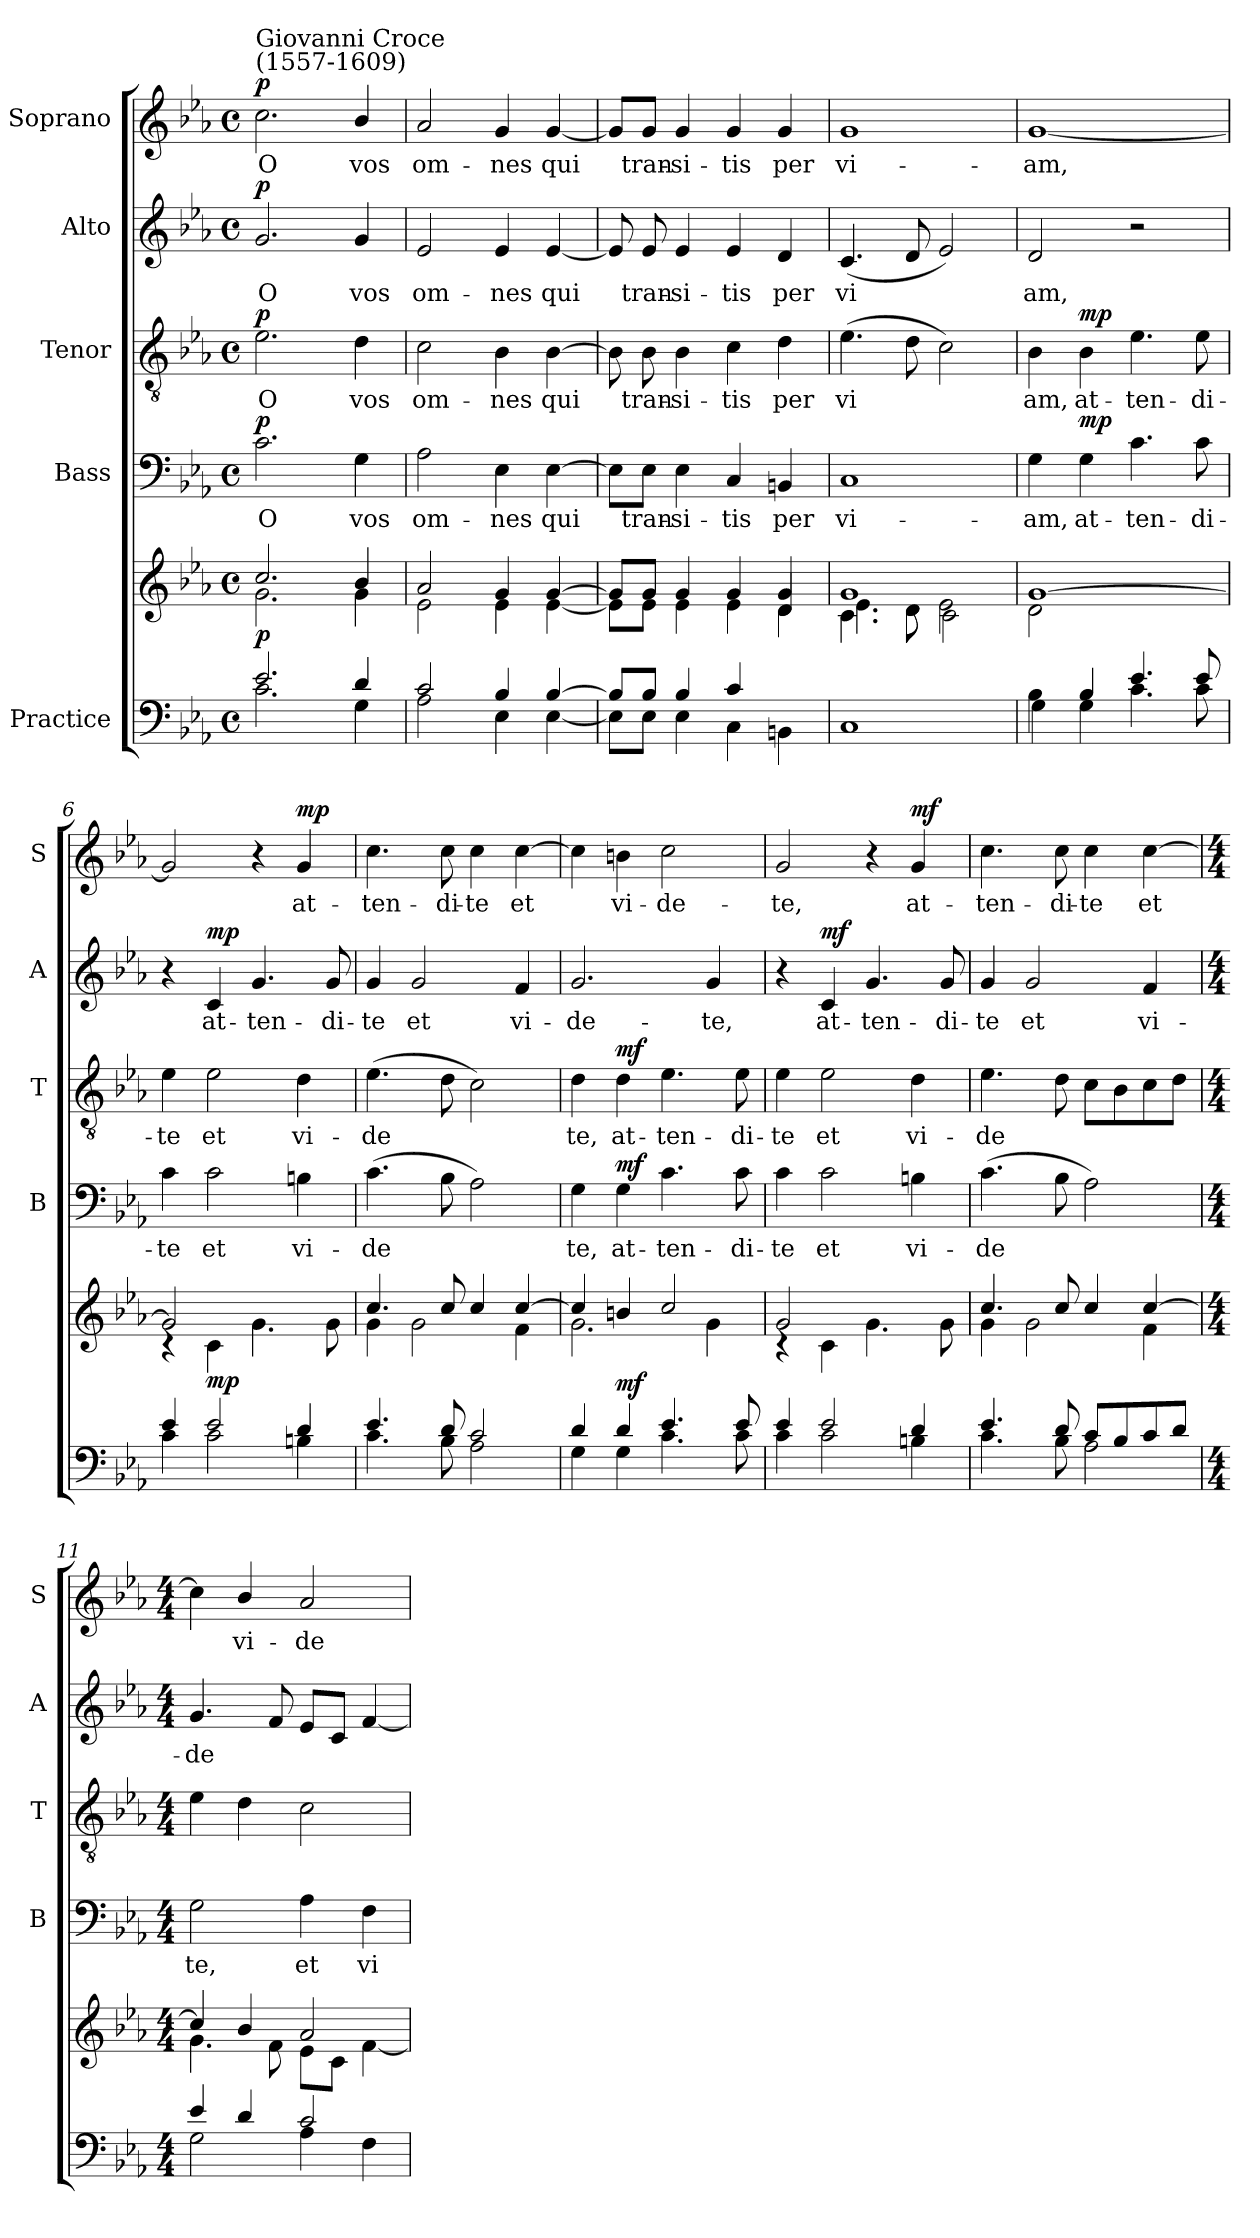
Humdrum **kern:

**kern	**kern	**dynam	**kern	**text	**dynam	**kern	**text	**dynam	**kern	**text	**dynam	**kern	**text	**dynam
*part5	*part5	*part5	*part4	*part4	*part4	*part3	*part3	*part3	*part2	*part2	*part2	*part1	*part1	*part1
*staff6	*staff5	*staff5/6	*staff4	*staff4	*staff4	*staff3	*staff3	*staff3	*staff2	*staff2	*staff2	*staff1	*staff1	*staff1
*I"Practice	*	*	*I"Bass	*	*	*I"Tenor	*	*	*I"Alto	*	*	*I"Soprano	*	*
*	*	*	*I'B	*	*	*I'T	*	*	*I'A	*	*	*I'S	*	*
*clefF4	*clefG2	*	*clefF4	*	*	*clefGv2	*	*	*clefG2	*	*	*clefG2	*	*
*k[b-e-a-]	*k[b-e-a-]	*	*k[b-e-a-]	*	*	*k[b-e-a-]	*	*	*k[b-e-a-]	*	*	*k[b-e-a-]	*	*
*E-:	*E-:	*	*E-:	*	*	*E-:	*	*	*E-:	*	*	*E-:	*	*
*M4/4	*M4/4	*	*M4/4	*	*	*M4/4	*	*	*M4/4	*	*	*M4/4	*	*
*met(c)	*met(c)	*	*met(c)	*	*	*met(c)	*	*	*met(c)	*	*	*met(c)	*	*
=1	=1	=1	=1	=1	=1	=1	=1	=1	=1	=1	=1	=1	=1	=1
*^	*^	*	*	*	*	*	*	*	*	*	*	*	*	*
!	!	!	!	!	!	!	!	!	!	!	!	!	!	!LO:TX:a:t=Giovanni Croce\n(1557-1609)	!	!
!	!	!	!	!LO:DY:b	!	!LO:LY:b	!LO:DY:b	!	!LO:LY:b	!LO:DY:b	!	!LO:LY:b	!LO:DY:b	!	!LO:LY:b	!LO:DY:b
2.e-/	2.c\	2.cc/	2.g\	p	2.c\	O	p	2.e-\	O	p	2.g/	O	p	2.cc\	O	p
!	!	!	!	!	!	!LO:LY:b	!	!	!LO:LY:b	!	!	!LO:LY:b	!	!	!LO:LY:b	!
4d/	4G\	4b-/	4g\	.	4G\	vos	.	4d\	vos	.	4g/	vos	.	4b-/	vos	.
=2	=2	=2	=2	=2	=2	=2	=2	=2	=2	=2	=2	=2	=2	=2	=2	=2
!	!	!	!	!	!	!LO:LY:b	!	!	!LO:LY:b	!	!	!LO:LY:b	!	!	!LO:LY:b	!
2c/	2A-\	2a-/	2e-\	.	2A-\	om-	.	2c\	om-	.	2e-/	om-	.	2a-/	om-	.
!	!	!	!	!	!	!LO:LY:b	!	!	!LO:LY:b	!	!	!LO:LY:b	!	!	!LO:LY:b	!
4B-/	4E-\	4g/	4e-\	.	4E-\	-nes	.	4B-\	-nes	.	4e-/	-nes	.	4g/	-nes	.
!	!	!	!	!	!	!LO:LY:b	!	!	!LO:LY:b	!	!	!LO:LY:b	!	!	!LO:LY:b	!
[>4B-/	[<4E-\	[>4g/	[<4e-\	.	[4E-\	qui	.	[4B-\	qui	.	[4e-/	qui	.	[4g/	qui	.
=3	=3	=3	=3	=3	=3	=3	=3	=3	=3	=3	=3	=3	=3	=3	=3	=3
*	*	*	*^	*	*	*	*	*	*	*	*	*	*	*	*	*
8B-/L]	8E-\L]	8g/L]	8e-\L]	2.ryy	.	8E-\L]	.	.	8B-\]	.	.	8e-/]	.	.	8g/L]	.	.
!	!	!	!	!	!	!	!LO:LY:b	!	!	!LO:LY:b	!	!	!LO:LY:b	!	!	!LO:LY:b	!
8B-/J	8E-\J	8g/J	8e-\J	.	.	8E-\J	tran-	.	8B-\	tran-	.	8e-/	tran-	.	8g/J	tran-	.
!	!	!	!	!	!	!	!LO:LY:b	!	!	!LO:LY:b	!	!	!LO:LY:b	!	!	!LO:LY:b	!
4B-/	4E-\	4g/	4e-\	.	.	4E-\	-si-	.	4B-\	-si-	.	4e-/	-si-	.	4g/	-si-	.
!	!	!	!	!	!	!	!LO:LY:b	!	!	!LO:LY:b	!	!	!LO:LY:b	!	!	!LO:LY:b	!
4c/	4C\	4g/	4e-\	.	.	4C/	-tis	.	4c\	-tis	.	4e-/	-tis	.	4g/	-tis	.
!	!	!	!	!	!	!	!LO:LY:b	!	!	!LO:LY:b	!	!	!LO:LY:b	!	!	!LO:LY:b	!
4ryy	4BBn\	4g/	4d\	4d/	.	4BBn/	per	.	4d\	per	.	4d/	per	.	4g/	per	.
=4	=4	=4	=4	=4	=4	=4	=4	=4	=4	=4	=4	=4	=4	=4	=4	=4	=4
!	!	!	!	!	!	!	!LO:LY:b	!	!	!LO:LY:b	!	!	!LO:LY:b	!	!	!LO:LY:b	!
*v	*v	*	*	*	*	*	*	*	*	*	*	*	*	*	*	*	*
1C	1g	4.c\	4.e-\	.	1C	vi-	.	(>4.e-\	vi­	.	(<4.c/	vi­	.	1g	vi-	.
.	.	8d\	8d\	.	.	.	.	8d\	.	.	8d/	.	.	.	.	.
.	.	2e-\	2c\	.	.	.	.	2c\)	.	.	2e-/)	.	.	.	.	.
=5	=5	=5	=5	=5	=5	=5	=5	=5	=5	=5	=5	=5	=5	=5	=5	=5
*^	*	*	*	*	*	*	*	*	*	*	*	*	*	*	*	*
!	!	!	!	!	!	!	!LO:LY:b	!	!	!LO:LY:b	!	!	!LO:LY:b	!	!	!LO:LY:b	!
*	*	*	*v	*v	*	*	*	*	*	*	*	*	*	*	*	*	*
4B-\	4G\	[>1g	2d\	.	4G\	-am,	.	4B-\	am,	.	2d/	am,	.	[1g	-am,	.
!	!	!	!	!	!	!LO:LY:b	!LO:DY:b	!	!LO:LY:b	!LO:DY:b	!	!	!	!	!	!
4B-/	4G\	.	.	.	4G\	at-	mp	4B-\	at-	mp	.	.	.	.	.	.
!	!	!	!	!	!	!LO:LY:b	!	!	!LO:LY:b	!	!	!	!	!	!	!
4.e-/	4.c\	.	2ryy	.	4.c\	-ten-	.	4.e-\	-ten-	.	2r	.	.	.	.	.
!	!	!	!	!	!	!LO:LY:b	!	!	!LO:LY:b	!	!	!	!	!	!	!
8e-/	8c\	.	.	.	8c\	-di-	.	8e-\	-di-	.	.	.	.	.	.	.
!!LO:LB:g=z
=6	=6	=6	=6	=6	=6	=6	=6	=6	=6	=6	=6	=6	=6	=6	=6	=6
!	!	!	!	!	!	!LO:LY:b	!	!	!LO:LY:b	!	!	!	!	!	!	!
4e-/	4c\	2g/]	4rc	.	4c\	-te	.	4e-\	-te	.	4r	.	.	2g/]	.	.
!	!	!	!	!LO:DY:b	!	!LO:LY:b	!	!	!LO:LY:b	!	!	!LO:LY:b	!LO:DY:b	!	!	!
2e-/	2c\	.	4c\	mp	2c\	et	.	2e-\	et	.	4c/	at-	mp	.	.	.
!	!	!	!	!	!	!	!	!	!	!	!	!LO:LY:b	!	!	!	!
.	.	4ryy	4.g\	.	.	.	.	.	.	.	4.g/	-ten-	.	4r	.	.
!	!	!	!	!	!	!LO:LY:b	!	!	!LO:LY:b	!	!	!	!	!	!LO:LY:b	!LO:DY:b
4d/	4Bn\	4g/yy	.	.	4Bn\	vi-	.	4d\	vi-	.	.	.	.	4g/	at-	mp
!	!	!	!	!	!	!	!	!	!	!	!	!LO:LY:b	!	!	!	!
.	.	.	8g\	.	.	.	.	.	.	.	8g/	-di-	.	.	.	.
=7	=7	=7	=7	=7	=7	=7	=7	=7	=7	=7	=7	=7	=7	=7	=7	=7
!	!	!	!	!	!	!LO:LY:b	!	!	!LO:LY:b	!	!	!LO:LY:b	!	!	!LO:LY:b	!
4.e-/	4.c\	4.cc/	4g\	.	(>4.c\	-de­	.	(>4.e-\	-de­	.	4g/	-te	.	4.cc\	-ten-	.
!	!	!	!	!	!	!	!	!	!	!	!	!LO:LY:b	!	!	!	!
.	.	.	2g\	.	.	.	.	.	.	.	2g/	et	.	.	.	.
!	!	!	!	!	!	!	!	!	!	!	!	!	!	!	!LO:LY:b	!
8d/	8B-i\	8cc/	.	.	8B-i\	.	.	8d\	.	.	.	.	.	8cc\	-di-	.
!	!	!	!	!	!	!	!	!	!	!	!	!	!	!	!LO:LY:b	!
2c/	2A-\	4cc/	.	.	2A-\)	.	.	2c\)	.	.	.	.	.	4cc\	-te	.
!	!	!	!	!	!	!	!	!	!	!	!	!LO:LY:b	!	!	!LO:LY:b	!
.	.	[>4cc/	4f\	.	.	.	.	.	.	.	4f/	vi-	.	[4cc\	et	.
=8	=8	=8	=8	=8	=8	=8	=8	=8	=8	=8	=8	=8	=8	=8	=8	=8
!	!	!	!	!	!	!LO:LY:b	!	!	!LO:LY:b	!	!	!LO:LY:b	!	!	!	!
4d/	4G\	4cc/]	2.g\	.	4G\	te,	.	4d\	te,	.	2.g/	-de-	.	4cc\]	.	.
!	!	!	!	!LO:DY:a=2	!	!LO:LY:b	!LO:DY:b	!	!LO:LY:b	!LO:DY:b	!	!	!	!	!LO:LY:b	!
4d/	4G\	4bn/	.	mf	4G\	at-	mf	4d\	at-	mf	.	.	.	4bn\	vi-	.
!	!	!	!	!	!	!LO:LY:b	!	!	!LO:LY:b	!	!	!	!	!	!LO:LY:b	!
4.e-/	4.c\	2cc/	.	.	4.c\	-ten-	.	4.e-\	-ten-	.	.	.	.	2cc\	-de-	.
!	!	!	!	!	!	!	!	!	!	!	!	!LO:LY:b	!	!	!	!
.	.	.	4g\	.	.	.	.	.	.	.	4g/	-te,	.	.	.	.
!	!	!	!	!	!	!LO:LY:b	!	!	!LO:LY:b	!	!	!	!	!	!	!
8e-/	8c\	.	.	.	8c\	-di-	.	8e-\	-di-	.	.	.	.	.	.	.
=9	=9	=9	=9	=9	=9	=9	=9	=9	=9	=9	=9	=9	=9	=9	=9	=9
!	!	!	!	!	!	!LO:LY:b	!	!	!LO:LY:b	!	!	!	!	!	!LO:LY:b	!
4e-/	4c\	2g/	4rc	.	4c\	-te	.	4e-\	-te	.	4r	.	.	2g/	-te,	.
!	!	!	!	!	!	!LO:LY:b	!	!	!LO:LY:b	!	!	!LO:LY:b	!LO:DY:b	!	!	!
2e-/	2c\	.	4c\	.	2c\	et	.	2e-\	et	.	4c/	at-	mf	.	.	.
!	!	!	!	!	!	!	!	!	!	!	!	!LO:LY:b	!	!	!	!
.	.	4ryy	4.g\	.	.	.	.	.	.	.	4.g/	-ten-	.	4r	.	.
!	!	!	!	!	!	!LO:LY:b	!	!	!LO:LY:b	!	!	!	!	!	!LO:LY:b	!LO:DY:b
4d/	4Bn\	4g/yy	.	.	4Bn\	vi-	.	4d\	vi-	.	.	.	.	4g/	at-	mf
!	!	!	!	!	!	!	!	!	!	!	!	!LO:LY:b	!	!	!	!
.	.	.	8g\	.	.	.	.	.	.	.	8g/	-di-	.	.	.	.
=10	=10	=10	=10	=10	=10	=10	=10	=10	=10	=10	=10	=10	=10	=10	=10	=10
!	!	!	!	!	!	!LO:LY:b	!	!	!LO:LY:b	!	!	!LO:LY:b	!	!	!LO:LY:b	!
4.e-/	4.c\	4.cc/	4g\	.	(>4.c\	-de­	.	4.e-\	-de­	.	4g/	-te	.	4.cc\	-ten-	.
!	!	!	!	!	!	!	!	!	!	!	!	!LO:LY:b	!	!	!	!
.	.	.	2g\	.	.	.	.	.	.	.	2g/	et	.	.	.	.
!	!	!	!	!	!	!	!	!	!	!	!	!	!	!	!LO:LY:b	!
8d/	8B-i\	8cc/	.	.	8B-i\	.	.	8d\	.	.	.	.	.	8cc\	-di-	.
!	!	!	!	!	!	!	!	!	!	!	!	!	!	!	!LO:LY:b	!
8c/L	2A-\	4cc/	.	.	2A-\)	.	.	8c\L	.	.	.	.	.	4cc\	-te	.
8B-/	.	.	.	.	.	.	.	8B-\	.	.	.	.	.	.	.	.
!	!	!	!	!	!	!	!	!	!	!	!	!LO:LY:b	!	!	!LO:LY:b	!
8c/	.	[>4cc/	4f\	.	.	.	.	8c\	.	.	4f/	vi-	.	[4cc\	et	.
8d/J	.	.	.	.	.	.	.	8d\J	.	.	.	.	.	.	.	.
!!LO:PB:g=z
=11	=11	=11	=11	=11	=11	=11	=11	=11	=11	=11	=11	=11	=11	=11	=11	=11
*M4/4	*	*M4/4	*	*	*M4/4	*	*	*M4/4	*	*	*M4/4	*	*	*M4/4	*	*
!	!	!	!	!	!	!LO:LY:b	!	!	!	!	!	!LO:LY:b	!	!	!	!
4e-/	2G\	4cc/]	4.g\	.	2G\	te,	.	4e-\	.	.	4.g/	-de­	.	4cc\]	.	.
!	!	!	!	!	!	!	!	!	!	!	!	!	!	!	!LO:LY:b	!
4d/	.	4b-/	.	.	.	.	.	4d\	.	.	.	.	.	4b-/	vi-	.
.	.	.	8f\	.	.	.	.	.	.	.	8f/	.	.	.	.	.
!	!	!	!	!	!	!LO:LY:b	!	!	!	!	!	!	!	!	!LO:LY:b	!
2c/	4A-\	2a-/	8e-\L	.	4A-\	et	.	2c\	.	.	8e-/L	.	.	2a-/	-de-	.
.	.	.	8c\J	.	.	.	.	.	.	.	8c/J	.	.	.	.	.
!	!	!	!	!	!	!LO:LY:b	!	!	!	!	!	!	!	!	!	!
.	4F\	.	[<4f\	.	4F\	vi-	.	.	.	.	[4f/	.	.	.	.	.
*v	*v	*	*	*	*	*	*	*	*	*	*	*	*	*	*	*
*	*v	*v	*	*	*	*	*	*	*	*	*	*	*	*	*
=	=	=	=	=	=	=	=	=	=	=	=	=	=	=
*-	*-	*-	*-	*-	*-	*-	*-	*-	*-	*-	*-	*-	*-	*-
